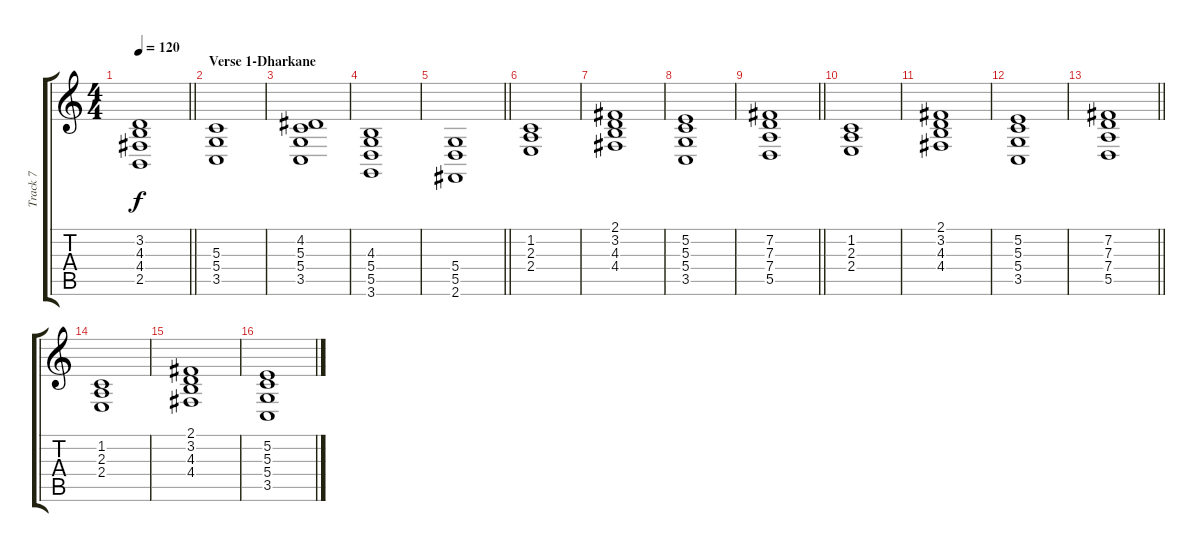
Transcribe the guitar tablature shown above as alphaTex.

\track ("Track 7" "Track 7") {instrument synthstrings1}
\staff {score tabs}
\tuning (E4 B3 G3 D3 A2 E2) {hide}
\ts (4 4)
\tempo 120
\clef g2
\barLineRight lightlight
\ks c
(3.2 4.3 4.4 2.5).1{dy f} |
\section ("" "Verse 1-Dharkane")
(5.3 5.4 3.5).1 |
(4.2 5.3 5.4 3.5).1 |
(4.3 5.4 5.5 3.6).1 |
\barLineRight lightlight
(5.4 5.5 2.6).1 |
(1.2 2.3 2.4).1 |
(2.1 3.2 4.3 4.4).1 |
(5.2 5.3 5.4 3.5).1 |
\barLineRight lightlight
(7.2 7.3 7.4 5.5).1 |
(1.2 2.3 2.4).1 |
(2.1 3.2 4.3 4.4).1 |
(5.2 5.3 5.4 3.5).1 |
\barLineRight lightlight
(7.2 7.3 7.4 5.5).1 |
(1.2 2.3 2.4).1 |
(2.1 3.2 4.3 4.4).1 |
(5.2 5.3 5.4 3.5).1
